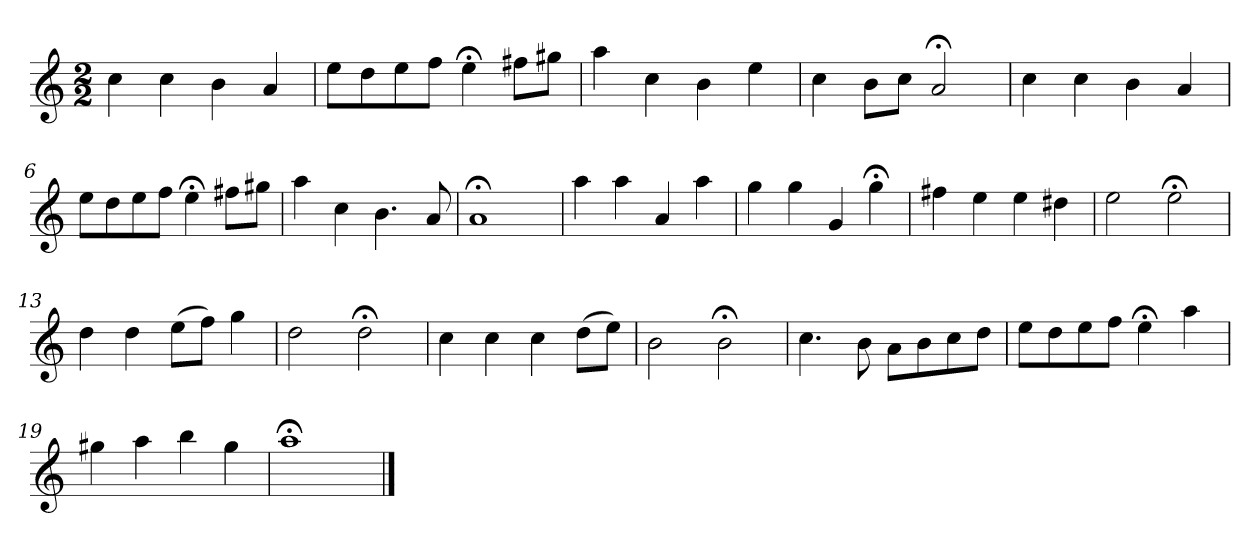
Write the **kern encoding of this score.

**kern
*part1
*staff1
*k[]
*a:
*M2/2
*MM120
=1
4cc
4cc
4b
4a
=2
8eeL
8dd
8ee
8ffJ
4ee;<
8ff#XL
8gg#XJ
=3
4aa
4cc
4b
4ee
=4
4cc
8bL
8ccJ
2a;<
=5
4cc
4cc
4b
4a
=6
8eeL
8dd
8ee
8ffJ
4ee;<
8ff#XL
8gg#XJ
=7
4aa
4cc
4.b
8a
=8
1a;<
=9
4aa
4aa
4a
4aa
=10
4gg
4gg
4g
4gg;<
=11
4ff#X
4ee
4ee
4dd#X
=12
2ee
2ee;<
=13
4dd
4dd
(8eeL
8ffJ)
4gg
=14
2dd
2dd;<
=15
4cc
4cc
4cc
(8ddL
8eeJ)
=16
2b
2b;<
=17
4.cc
8b
8aL
8b
8cc
8ddJ
=18
8eeL
8dd
8ee
8ffJ
4ee;<
4aa
=19
4gg#X
4aa
4bb
4gg#
=20
1aa;<
==
*-
